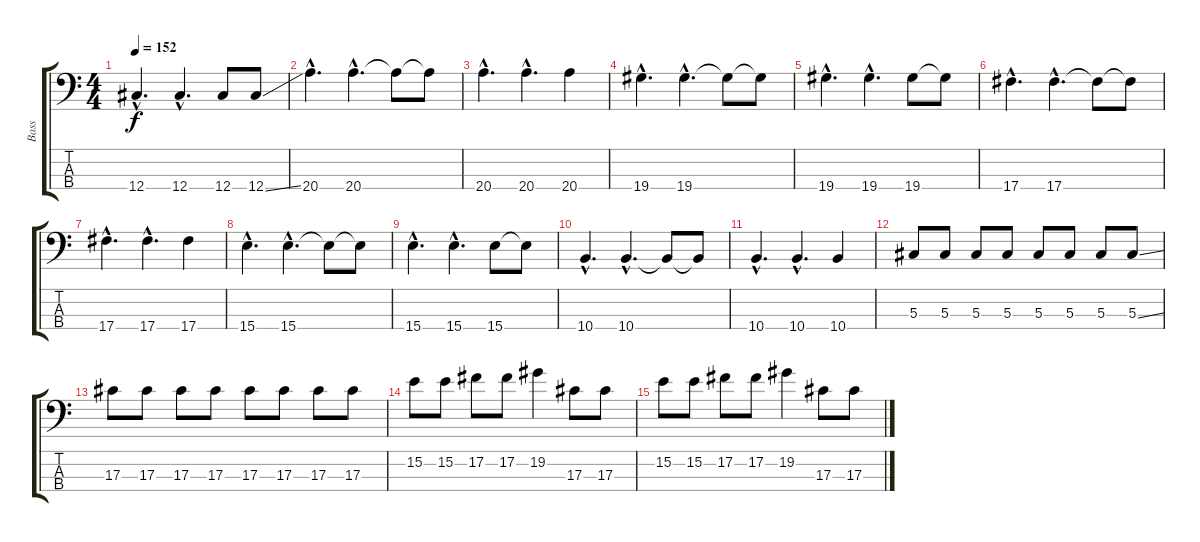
\track ("Bass" "Bass") {instrument electricbassfinger}
\staff {score tabs}
\tuning (Gb2 Db2 Ab1 Db1) {hide}
\ts (4 4)
\tempo 152
\clef f4
\ks c
12.4{hac}.4{d dy f volume 11} 12.4{hac}.4{d} 12.4.8 12.4{ss}.8 |
20.4{hac}.4{d volume 11 instrument electricbassfinger} 20.4{hac}.4{d} 20.4{t}.8 20.4{t}.8 |
20.4{hac}.4{d volume 11} 20.4{hac}.4{d} 20.4.4 |
19.4{hac}.4{d volume 11} 19.4{hac}.4{d} 19.4{t}.8 19.4{t}.8 |
19.4{hac}.4{d volume 11} 19.4{hac}.4{d} 19.4.8 19.4{t}.8 |
17.4{hac}.4{d volume 11 instrument electricbasspick} 17.4{hac}.4{d} 17.4{t}.8 17.4{t}.8 |
17.4{hac}.4{d volume 11} 17.4{hac}.4{d} 17.4.4 |
15.4{hac}.4{d volume 11} 15.4{hac}.4{d} 15.4{t}.8 15.4{t}.8 |
15.4{hac}.4{d volume 11} 15.4{hac}.4{d} 15.4.8 15.4{t}.8 |
10.4{hac}.4{d volume 11 instrument electricbasspick} 10.4{hac}.4{d} 10.4{t}.8 10.4{t}.8 |
10.4{hac}.4{d volume 11} 10.4{hac}.4{d} 10.4.4 |
5.3.8{volume 13 instrument electricbassfinger} 5.3.8 5.3.8 5.3.8 5.3.8 5.3.8 5.3.8 5.3{ss}.8 |
17.3.8{volume 16} 17.3.8 17.3.8 17.3.8 17.3.8 17.3.8 17.3.8 17.3.8 |
15.2.8 15.2.8 17.2.8 17.2.8 19.2.4 17.3.8 17.3.8 |
15.2.8 15.2.8 17.2.8 17.2.8 19.2.4 17.3.8 17.3.8
